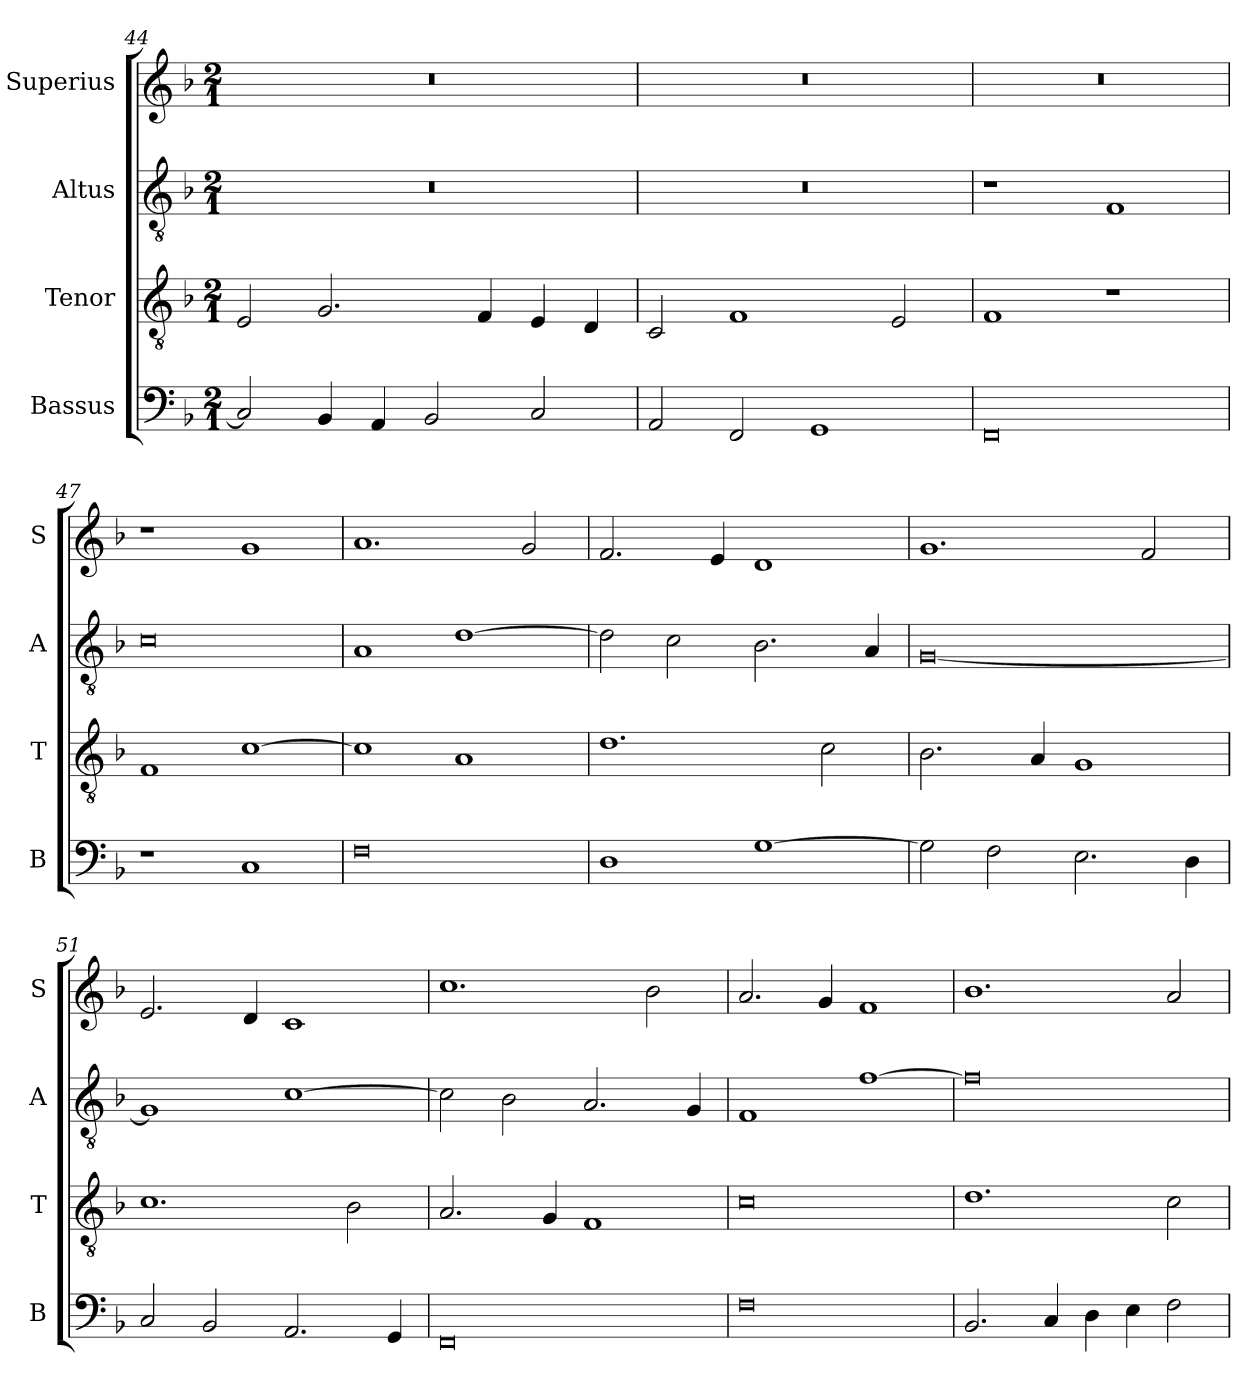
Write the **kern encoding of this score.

**kern	**kern	**kern	**kern
*part4	*part3	*part2	*part1
*staff4	*staff3	*staff2	*staff1
*I"Bassus	*I"Tenor	*I"Altus	*I"Superius
*I'B	*I'T	*I'A	*I'S
*clefF4	*clefGv2	*clefGv2	*clefG2
*k[b-]	*k[b-]	*k[b-]	*k[b-]
*F:	*F:	*F:	*F:
*M2/1	*M2/1	*M2/1	*M2/1
=44	=44	=44	=44
2C]	2E	0r	0r
4BB-	2.G	.	.
4AA	.	.	.
2BB-	.	.	.
.	4F	.	.
2C	4E	.	.
.	4D	.	.
=45	=45	=45	=45
2AA	2C	0r	0r
2FF	1F	.	.
1GG	.	.	.
.	2E	.	.
=46	=46	=46	=46
0FF	1F	1r	0r
.	1r	1F	.
=47	=47	=47	=47
1r	1F	0c	1r
1C	[1c	.	1g
=48	=48	=48	=48
0F	1c]	1A	1.a
.	1A	[1d	.
.	.	.	2g
=49	=49	=49	=49
1D	1.d	2d]	2.f
.	.	2c	.
.	.	.	4e
[1G	.	2.B-	1d
.	2c	.	.
.	.	4A	.
=50	=50	=50	=50
2G]	2.B-	[0G	1.g
2F	.	.	.
.	4A	.	.
2.E	1G	.	.
.	.	.	2f
4D	.	.	.
=51	=51	=51	=51
2C	1.c	1G]	2.e
2BB-	.	.	.
.	.	.	4d
2.AA	.	[1c	1c
.	2B-	.	.
4GG	.	.	.
=52	=52	=52	=52
0FF	2.A	2c]	1.cc
.	.	2B-	.
.	4G	.	.
.	1F	2.A	.
.	.	.	2b-
.	.	4G	.
=53	=53	=53	=53
0F	0c	1F	2.a
.	.	.	4g
.	.	[1f	1f
=54	=54	=54	=54
2.BB-	1.d	0f]	1.b-
4C	.	.	.
4D	.	.	.
4E	.	.	.
2F	2c	.	2a
=	=	=	=
*-	*-	*-	*-
